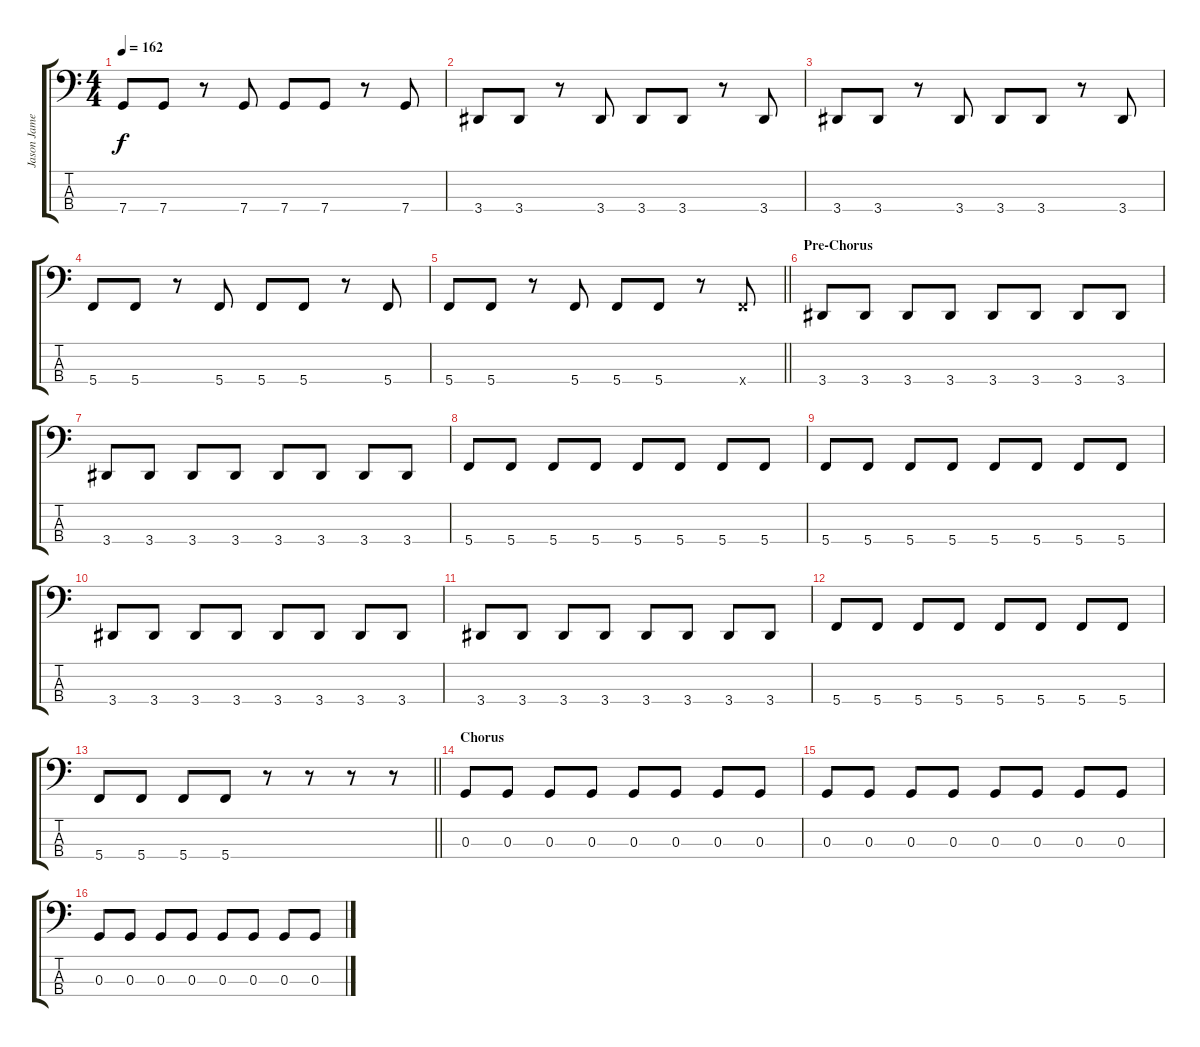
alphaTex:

\track ("Jason James" "Jason Jame") {instrument electricbasspick}
\staff {score tabs}
\tuning (F2 C2 G1 C1) {hide}
\ts (4 4)
\tempo 162
\clef f4
\ks c
7.4.8{dy f} 7.4.8 r.8 7.4.8 7.4.8 7.4.8 r.8 7.4.8 |
3.4.8 3.4.8 r.8 3.4.8 3.4.8 3.4.8 r.8 3.4.8 |
3.4.8 3.4.8 r.8 3.4.8 3.4.8 3.4.8 r.8 3.4.8 |
5.4.8 5.4.8 r.8 5.4.8 5.4.8 5.4.8 r.8 5.4.8 |
\barLineRight lightlight
5.4.8 5.4.8 r.8 5.4.8 5.4.8 5.4.8 r.8 5.4{x}.8 |
\section ("" "Pre-Chorus")
3.4.8 3.4.8 3.4.8 3.4.8 3.4.8 3.4.8 3.4.8 3.4.8 |
3.4.8 3.4.8 3.4.8 3.4.8 3.4.8 3.4.8 3.4.8 3.4.8 |
5.4.8 5.4.8 5.4.8 5.4.8 5.4.8 5.4.8 5.4.8 5.4.8 |
5.4.8 5.4.8 5.4.8 5.4.8 5.4.8 5.4.8 5.4.8 5.4.8 |
3.4.8 3.4.8 3.4.8 3.4.8 3.4.8 3.4.8 3.4.8 3.4.8 |
3.4.8 3.4.8 3.4.8 3.4.8 3.4.8 3.4.8 3.4.8 3.4.8 |
5.4.8 5.4.8 5.4.8 5.4.8 5.4.8 5.4.8 5.4.8 5.4.8 |
\barLineRight lightlight
5.4.8 5.4.8 5.4.8 5.4.8 r.8 r.8 r.8 r.8 |
\section ("" "Chorus")
0.3.8 0.3.8 0.3.8 0.3.8 0.3.8 0.3.8 0.3.8 0.3.8 |
0.3.8 0.3.8 0.3.8 0.3.8 0.3.8 0.3.8 0.3.8 0.3.8 |
0.3.8 0.3.8 0.3.8 0.3.8 0.3.8 0.3.8 0.3.8 0.3.8
